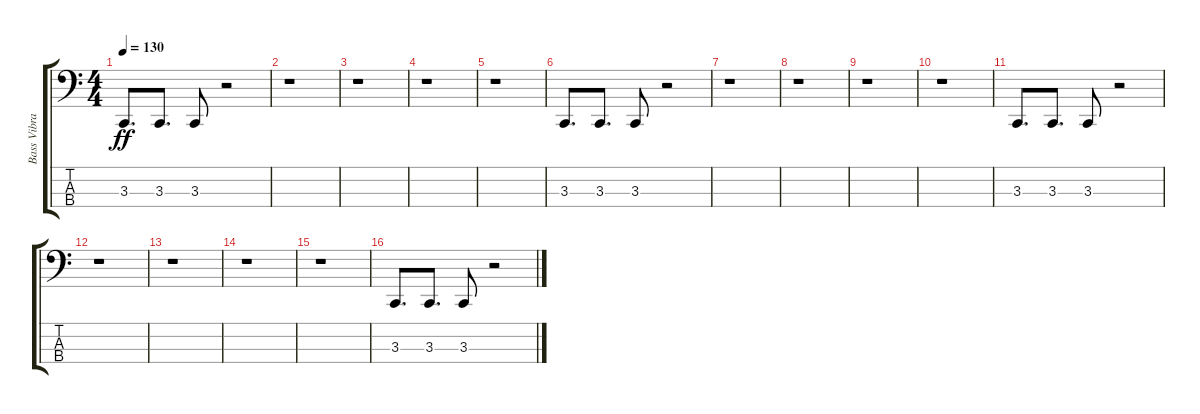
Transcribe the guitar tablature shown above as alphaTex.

\track ("Bass Vibraphone" "Bass Vibra") {instrument vibraphone}
\staff {score tabs}
\tuning (G2 D2 A1 E1) {hide}
\ts (4 4)
\tempo 130
\clef f4
\ks c
3.3.8{d dy ff} 3.3.8{d} 3.3.8 r.2 |
r.1 |
r.1 |
r.1 |
r.1 |
3.3.8{d} 3.3.8{d} 3.3.8 r.2 |
r.1 |
r.1 |
r.1 |
r.1 |
3.3.8{d} 3.3.8{d} 3.3.8 r.2 |
r.1 |
r.1 |
r.1 |
r.1 |
3.3.8{d} 3.3.8{d} 3.3.8 r.2
